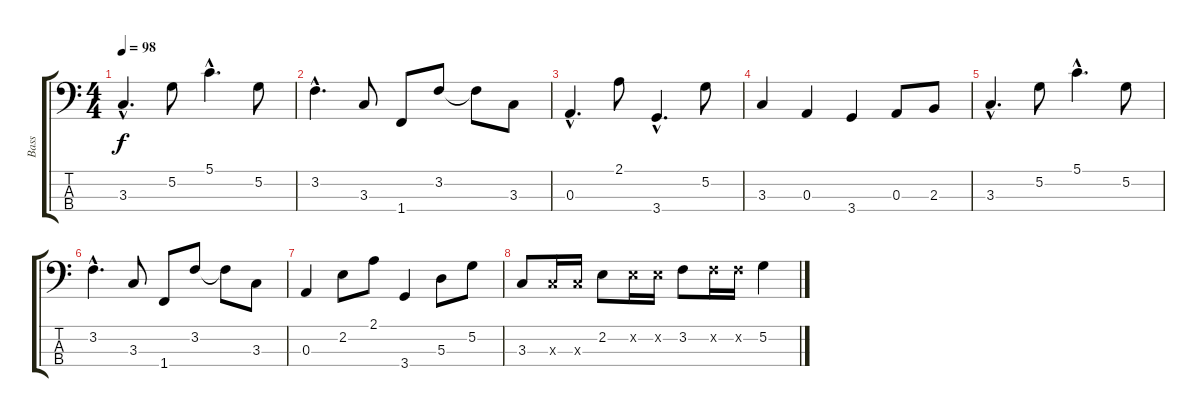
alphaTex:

\track ("Bass" "Bass") {instrument electricbassfinger}
\staff {score tabs}
\tuning (G2 D2 A1 E1) {hide}
\ts (4 4)
\tempo 98
\clef f4
\ks c
3.3{hac}.4{d dy f} 5.2.8 5.1{hac}.4{d} 5.2.8 |
3.2{hac}.4{d} 3.3.8 1.4.8 3.2.8 3.2{t}.8 3.3.8 |
0.3{hac}.4{d} 2.1.8 3.4{hac}.4{d} 5.2.8 |
3.3.4 0.3.4 3.4.4 0.3.8 2.3.8 |
3.3{hac}.4{d} 5.2.8 5.1{hac}.4{d} 5.2.8 |
3.2{hac}.4{d} 3.3.8 1.4.8 3.2.8 3.2{t}.8 3.3.8 |
0.3.4 2.2.8 2.1.8 3.4.4 5.3.8 5.2.8 |
3.3.8 3.3{x}.16 3.3{x}.16 2.2.8 2.2{x}.16 2.2{x}.16 3.2.8 3.2{x}.16 3.2{x}.16 5.2.4
